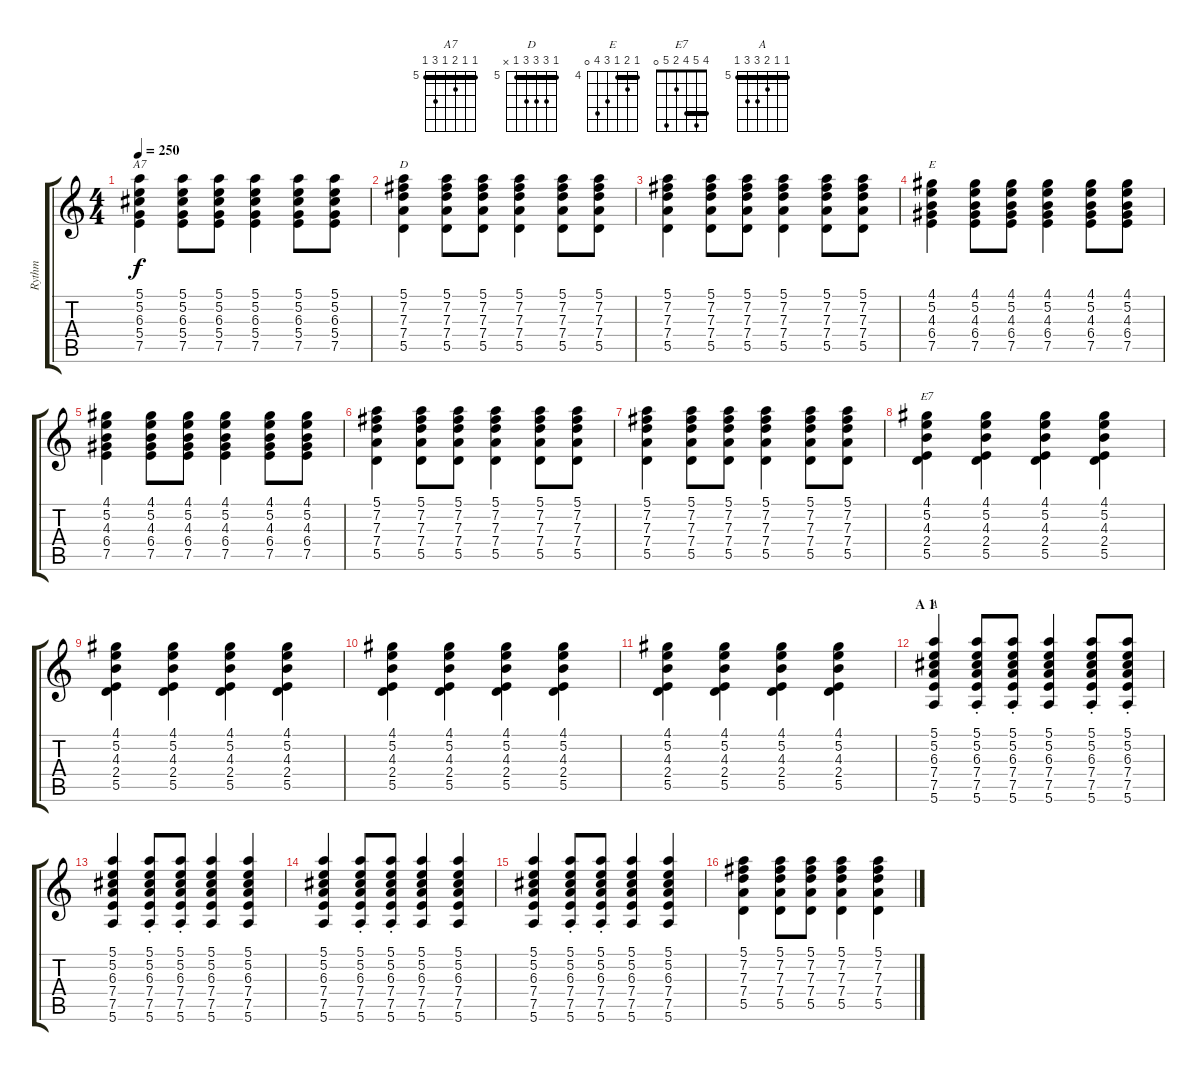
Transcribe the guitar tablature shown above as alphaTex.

\track ("Rythm" "Rythm") {instrument acousticguitarsteel}
\staff {score tabs}
\tuning (E4 B3 G3 D3 A2 E2) {hide}
\chord ("A7" 5 5 6 5 7 5) {firstfret 5 barre 5}
\chord ("D" 5 7 7 7 5 x) {firstfret 5 barre 5}
\chord ("E" 4 5 4 6 7 0) {firstfret 4 barre 4}
\chord ("E7" 4 5 4 2 5 0) {barre 4}
\chord ("A" 5 5 6 7 7 5) {firstfret 5 barre 5}
\ts (4 4)
\tempo 250
\clef g2
\ks c
(5.1 5.2 6.3 5.4 7.5).4{ch "A7" dy f} (5.1 5.2 6.3 5.4 7.5).8 (5.1 5.2 6.3 5.4 7.5).8 (5.1 5.2 6.3 5.4 7.5).4 (5.1 5.2 6.3 5.4 7.5).8 (5.1 5.2 6.3 5.4 7.5).8 |
(5.1 7.2 7.3 7.4 5.5).4{ch "D"} (5.1 7.2 7.3 7.4 5.5).8 (5.1 7.2 7.3 7.4 5.5).8 (5.1 7.2 7.3 7.4 5.5).4 (5.1 7.2 7.3 7.4 5.5).8 (5.1 7.2 7.3 7.4 5.5).8 |
(5.1 7.2 7.3 7.4 5.5).4 (5.1 7.2 7.3 7.4 5.5).8 (5.1 7.2 7.3 7.4 5.5).8 (5.1 7.2 7.3 7.4 5.5).4 (5.1 7.2 7.3 7.4 5.5).8 (5.1 7.2 7.3 7.4 5.5).8 |
(4.1 5.2 4.3 6.4 7.5).4{ch "E"} (4.1 5.2 4.3 6.4 7.5).8 (4.1 5.2 4.3 6.4 7.5).8 (4.1 5.2 4.3 6.4 7.5).4 (4.1 5.2 4.3 6.4 7.5).8 (4.1 5.2 4.3 6.4 7.5).8 |
(4.1 5.2 4.3 6.4 7.5).4 (4.1 5.2 4.3 6.4 7.5).8 (4.1 5.2 4.3 6.4 7.5).8 (4.1 5.2 4.3 6.4 7.5).4 (4.1 5.2 4.3 6.4 7.5).8 (4.1 5.2 4.3 6.4 7.5).8 |
(5.1 7.2 7.3 7.4 5.5).4 (5.1 7.2 7.3 7.4 5.5).8 (5.1 7.2 7.3 7.4 5.5).8 (5.1 7.2 7.3 7.4 5.5).4 (5.1 7.2 7.3 7.4 5.5).8 (5.1 7.2 7.3 7.4 5.5).8 |
(5.1 7.2 7.3 7.4 5.5).4 (5.1 7.2 7.3 7.4 5.5).8 (5.1 7.2 7.3 7.4 5.5).8 (5.1 7.2 7.3 7.4 5.5).4 (5.1 7.2 7.3 7.4 5.5).8 (5.1 7.2 7.3 7.4 5.5).8 |
(4.1 5.2 4.3 2.4 5.5).4{ch "E7"} (4.1 5.2 4.3 2.4 5.5).4 (4.1 5.2 4.3 2.4 5.5).4 (4.1 5.2 4.3 2.4 5.5).4 |
(4.1 5.2 4.3 2.4 5.5).4 (4.1 5.2 4.3 2.4 5.5).4 (4.1 5.2 4.3 2.4 5.5).4 (4.1 5.2 4.3 2.4 5.5).4 |
(4.1 5.2 4.3 2.4 5.5).4 (4.1 5.2 4.3 2.4 5.5).4 (4.1 5.2 4.3 2.4 5.5).4 (4.1 5.2 4.3 2.4 5.5).4 |
(4.1 5.2 4.3 2.4 5.5).4 (4.1 5.2 4.3 2.4 5.5).4 (4.1 5.2 4.3 2.4 5.5).4 (4.1 5.2 4.3 2.4 5.5).4 |
\section ("" "A 1")
(5.1 5.2 6.3 7.4 7.5 5.6).4{ch "A"} (5.1{st} 5.2 6.3 7.4 7.5 5.6).8 (5.1{st} 5.2 6.3 7.4 7.5 5.6).8 (5.1 5.2 6.3 7.4 7.5 5.6).4 (5.1{st} 5.2 6.3 7.4 7.5 5.6).8 (5.1{st} 5.2 6.3 7.4 7.5 5.6).8 |
(5.1 5.2 6.3 7.4 7.5 5.6).4 (5.1{st} 5.2 6.3 7.4 7.5 5.6).8 (5.1{st} 5.2 6.3 7.4 7.5 5.6).8 (5.1 5.2 6.3 7.4 7.5 5.6).4 (5.1 5.2 6.3 7.4 7.5 5.6).4 |
(5.1 5.2 6.3 7.4 7.5 5.6).4 (5.1{st} 5.2 6.3 7.4 7.5 5.6).8 (5.1{st} 5.2 6.3 7.4 7.5 5.6).8 (5.1 5.2 6.3 7.4 7.5 5.6).4 (5.1 5.2 6.3 7.4 7.5 5.6).4 |
(5.1 5.2 6.3 7.4 7.5 5.6).4 (5.1{st} 5.2 6.3 7.4 7.5 5.6).8 (5.1{st} 5.2 6.3 7.4 7.5 5.6).8 (5.1 5.2 6.3 7.4 7.5 5.6).4 (5.1 5.2 6.3 7.4 7.5 5.6).4 |
(5.1 7.2 7.3 7.4 5.5).4 (5.1 7.2 7.3 7.4 5.5).8 (5.1 7.2 7.3 7.4 5.5).8 (5.1 7.2 7.3 7.4 5.5).4 (5.1 7.2 7.3 7.4 5.5).4
